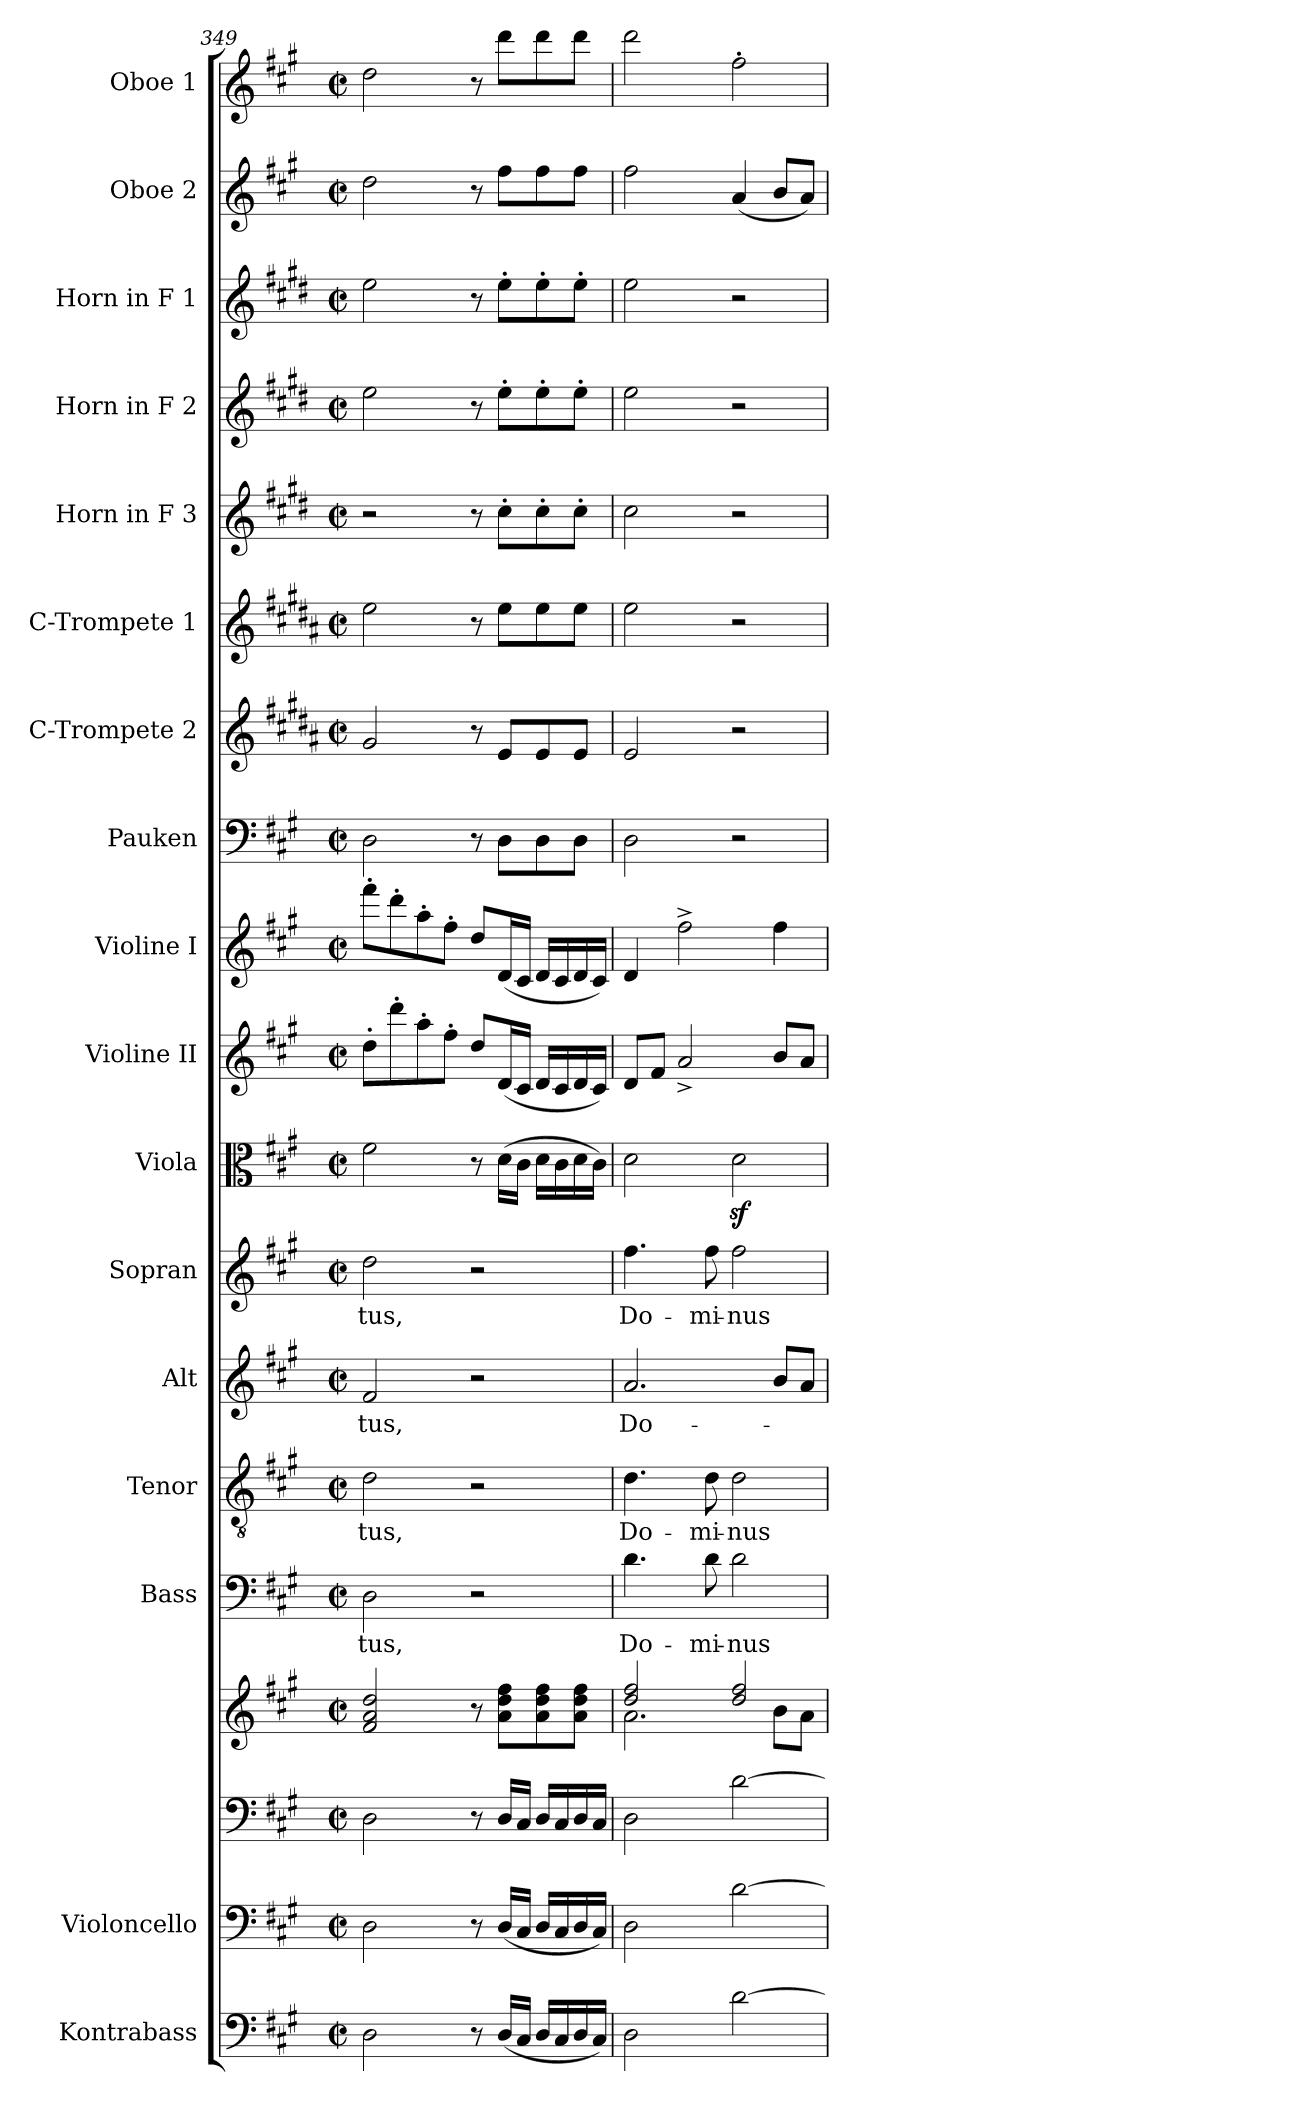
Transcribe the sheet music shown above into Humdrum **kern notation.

**kern	**kern	**kern	**kern	**kern	**text	**kern	**text	**kern	**text	**kern	**text	**kern	**kern	**kern	**kern	**kern	**kern	**kern	**kern	**kern	**kern	**kern
*part18	*part17	*part16	*part16	*part15	*part15	*part14	*part14	*part13	*part13	*part12	*part12	*part11	*part10	*part9	*part8	*part7	*part6	*part5	*part4	*part3	*part2	*part1
*staff19	*staff18	*staff17	*staff16	*staff15	*staff15	*staff14	*staff14	*staff13	*staff13	*staff12	*staff12	*staff11	*staff10	*staff9	*staff8	*staff7	*staff6	*staff5	*staff4	*staff3	*staff2	*staff1
*I"Kontrabass	*I"Violoncello	*	*	*I"Bass	*	*I"Tenor	*	*I"Alt	*	*I"Sopran	*	*I"Viola	*I"Violine II	*I"Violine I	*I"Pauken	*I"C-Trompete 2	*I"C-Trompete 1	*I"Horn in F 3	*I"Horn in F 2	*I"Horn in F 1	*I"Oboe 2	*I"Oboe 1
*I'Kb.	*I'Vc.	*	*	*I'B.	*	*I'T.	*	*I'A.	*	*I'S.	*	*I'Vla.	*I'Vl. II	*I'Vl. I	*I'Pk.	*I'C Trp. 2	*I'C Trp. 1	*	*	*	*I'Ob. 2	*I'Ob. 1
*clefF4	*clefF4	*clefF4	*clefG2	*clefF4	*	*clefGv2	*	*clefG2	*	*clefG2	*	*clefC3	*clefG2	*clefG2	*clefF4	*clefG2	*clefG2	*clefG2	*clefG2	*clefG2	*clefG2	*clefG2
*ITrd7c12	*	*	*	*	*	*	*	*	*	*	*	*	*	*	*	*ITrd1c2	*ITrd1c2	*ITrd4c7	*ITrd4c7	*ITrd4c7	*	*
*k[f#c#g#]	*k[f#c#g#]	*k[f#c#g#]	*k[f#c#g#]	*k[f#c#g#]	*	*k[f#c#g#]	*	*k[f#c#g#]	*	*k[f#c#g#]	*	*k[f#c#g#]	*k[f#c#g#]	*k[f#c#g#]	*k[f#c#g#]	*k[f#c#g#]	*k[f#c#g#]	*k[f#c#g#]	*k[f#c#g#]	*k[f#c#g#]	*k[f#c#g#]	*k[f#c#g#]
*A:	*A:	*A:	*A:	*A:	*	*A:	*	*A:	*	*A:	*	*A:	*A:	*A:	*A:	*A:	*A:	*A:	*A:	*A:	*A:	*A:
*M2/2	*M2/2	*M2/2	*M2/2	*M2/2	*	*M2/2	*	*M2/2	*	*M2/2	*	*M2/2	*M2/2	*M2/2	*M2/2	*M2/2	*M2/2	*M2/2	*M2/2	*M2/2	*M2/2	*M2/2
*met(c|)	*met(c|)	*met(c|)	*met(c|)	*met(c|)	*	*met(c|)	*	*met(c|)	*	*met(c|)	*	*met(c|)	*met(c|)	*met(c|)	*met(c|)	*met(c|)	*met(c|)	*met(c|)	*met(c|)	*met(c|)	*met(c|)	*met(c|)
=349	=349	=349	=349	=349	=349	=349	=349	=349	=349	=349	=349	=349	=349	=349	=349	=349	=349	=349	=349	=349	=349	=349
!	!	!	!	!	!LO:LY:b	!	!LO:LY:b	!	!LO:LY:b	!	!LO:LY:b	!	!	!	!	!	!	!	!	!	!	!
2DD\	2D\	2D\	2f#/ 2a/ 2dd/	2D\	-tus,	2d\	-tus,	2f#/	-tus,	2dd\	-tus,	2f#\	8dd'>\L	8fff#'>\L	2D\	2f#/	2dd\	2r	2a\	2a\	2dd\	2dd\
.	.	.	.	.	.	.	.	.	.	.	.	.	8ddd'>\	8ddd'>\	.	.	.	.	.	.	.	.
.	.	.	.	.	.	.	.	.	.	.	.	.	8aa'>\	8aa'>\	.	.	.	.	.	.	.	.
.	.	.	.	.	.	.	.	.	.	.	.	.	8ff#'>\J	8ff#'>\J	.	.	.	.	.	.	.	.
8r	8r	8r	8r	2r	.	2r	.	2r	.	2r	.	8r	8dd/L	8dd/L	8r	8r	8r	8r	8r	8r	8r	8r
(<16DD/LL	(<16D/LL	16D/LL	8a\ 8dd\ 8ff#\L	.	.	.	.	.	.	.	.	(>16d\LL	(<16d/L	(<16d/L	8D\L	8d/L	8dd\L	8f#'>\L	8a'>\L	8a'>\L	8ff#\L	8ddd\L
16CC#/JJ	16C#/JJ	16C#/JJ	.	.	.	.	.	.	.	.	.	16c#\JJ	16c#/JJ	16c#/JJ	.	.	.	.	.	.	.	.
16DD/LL	16D/LL	16D/LL	8a\ 8dd\ 8ff#\	.	.	.	.	.	.	.	.	16d\LL	16d/LL	16d/LL	8D\	8d/	8dd\	8f#'>\	8a'>\	8a'>\	8ff#\	8ddd\
16CC#/	16C#/	16C#/	.	.	.	.	.	.	.	.	.	16c#\	16c#/	16c#/	.	.	.	.	.	.	.	.
16DD/	16D/	16D/	8a\ 8dd\ 8ff#\J	.	.	.	.	.	.	.	.	16d\	16d/	16d/	8D\J	8d/J	8dd\J	8f#'>\J	8a'>\J	8a'>\J	8ff#\J	8ddd\J
16CC#/JJ)	16C#/JJ)	16C#/JJ	.	.	.	.	.	.	.	.	.	16c#\JJ)	16c#/JJ)	16c#/JJ)	.	.	.	.	.	.	.	.
=350	=350	=350	=350	=350	=350	=350	=350	=350	=350	=350	=350	=350	=350	=350	=350	=350	=350	=350	=350	=350	=350	=350
*	*	*	*^	*	*	*	*	*	*	*	*	*	*	*	*	*	*	*	*	*	*	*
!	!	!	!	!	!	!LO:LY:b	!	!LO:LY:b	!	!LO:LY:b	!	!LO:LY:b	!	!	!	!	!	!	!	!	!	!	!
2DD\	2D\	2D\	2dd/ 2ff#/	2.a\	4.d\	Do-	4.d\	Do-	2.a/	Do-	4.ff#\	Do-	2d\	8d/L	4d/	2D\	2d/	2dd\	2f#\	2a\	2a\	2ff#\	2ddd\
.	.	.	.	.	.	.	.	.	.	.	.	.	.	8f#/J	.	.	.	.	.	.	.	.	.
.	.	.	.	.	.	.	.	.	.	.	.	.	.	2a^</	2ff#^>\	.	.	.	.	.	.	.	.
!	!	!	!	!	!	!LO:LY:b	!	!LO:LY:b	!	!	!	!LO:LY:b	!	!	!	!	!	!	!	!	!	!	!
.	.	.	.	.	8d\	-mi-	8d\	-mi-	.	.	8ff#\	-mi-	.	.	.	.	.	.	.	.	.	.	.
!	!	!	!	!	!	!LO:LY:b	!	!LO:LY:b	!	!	!	!LO:LY:b	!	!	!	!	!	!	!	!	!	!	!
[2D\	[2d\	[2d\	2dd/ 2ff#/	.	2d\	-nus	2d\	-nus	.	.	2ff#\	-nus	2dz<\	.	.	2r	2r	2r	2r	2r	2r	(<4a/	2ff#'>\
.	.	.	.	8b\L	.	.	.	.	8b/L	.	.	.	.	8b/L	4ff#\	.	.	.	.	.	.	8b/L	.
.	.	.	.	8a\J	.	.	.	.	8a/J	.	.	.	.	8a/J	.	.	.	.	.	.	.	8a/J)	.
*	*	*	*v	*v	*	*	*	*	*	*	*	*	*	*	*	*	*	*	*	*	*	*	*
=	=	=	=	=	=	=	=	=	=	=	=	=	=	=	=	=	=	=	=	=	=	=
*-	*-	*-	*-	*-	*-	*-	*-	*-	*-	*-	*-	*-	*-	*-	*-	*-	*-	*-	*-	*-	*-	*-
